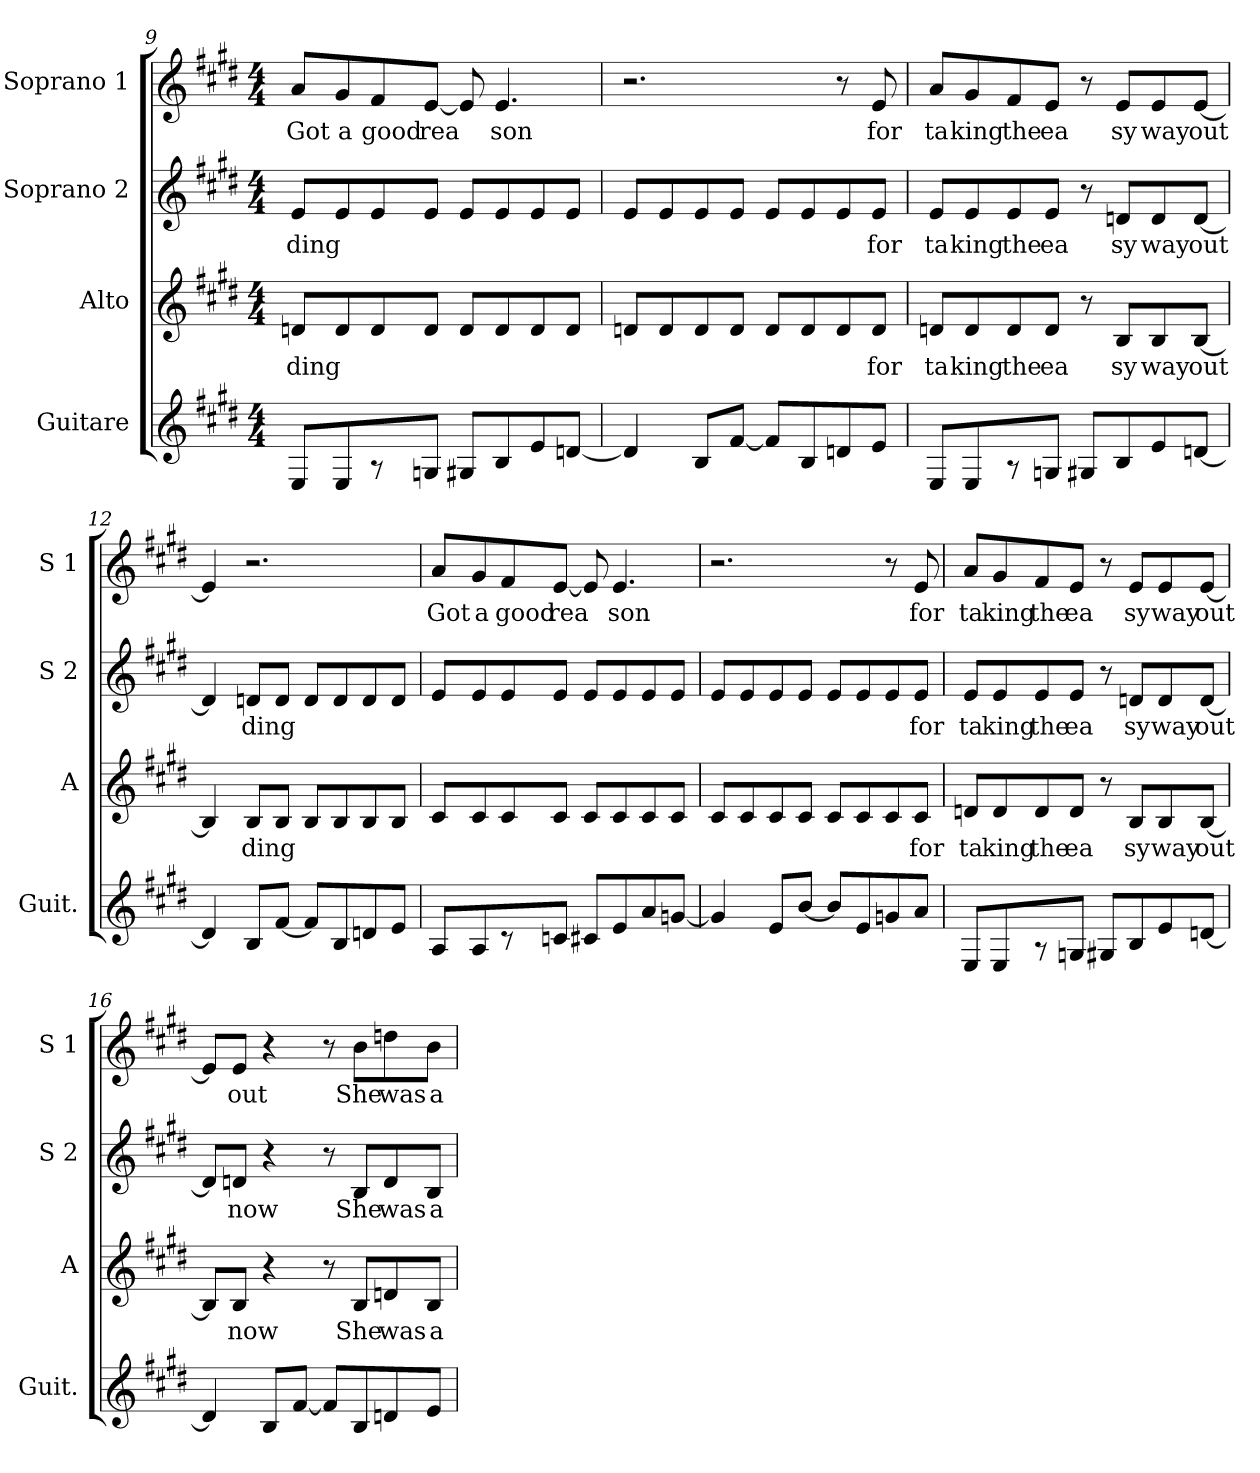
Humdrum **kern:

**kern	**kern	**text	**kern	**text	**kern	**text
*part4	*part3	*part3	*part2	*part2	*part1	*part1
*staff4	*staff3	*staff3	*staff2	*staff2	*staff1	*staff1
*I"Guitare	*I"Alto	*	*I"Soprano 2	*	*I"Soprano 1	*
*I'Guit.	*I'A	*	*I'S 2	*	*I'S 1	*
!!LO:LB:g=z
*clefG2	*clefG2	*	*clefG2	*	*clefG2	*
*ITrd7c12	*	*	*	*	*	*
*k[f#c#g#d#]	*k[f#c#g#d#]	*	*k[f#c#g#d#]	*	*k[f#c#g#d#]	*
*E:	*E:	*	*E:	*	*E:	*
*M4/4	*M4/4	*	*M4/4	*	*M4/4	*
=9	=9	=9	=9	=9	=9	=9
!	!	!LO:LY:b	!	!	!	!
!	!	!	!	!LO:LY:b	!	!
!	!	!	!	!	!	!LO:LY:b
8EE/L	8dn/L	ding	8e/L	ding	8a/L	Got
!	!	!	!	!	!	!LO:LY:b
8EE/	8d/	.	8e/	.	8g#/	a
!	!	!	!	!	!	!LO:LY:b
8r	8d/	.	8e/	.	8f#/	good
!	!	!	!	!	!	!LO:LY:b
8GGn/J	8d/J	.	8e/J	.	[8e/J	rea
8GG#X/L	8d/L	.	8e/L	.	8e/]	.
!	!	!	!	!	!	!LO:LY:b
8BB/	8d/	.	8e/	.	4.e/	son
8E/	8d/	.	8e/	.	.	.
[8Dn/J	8d/J	.	8e/J	.	.	.
=10	=10	=10	=10	=10	=10	=10
4D/]	8dn/L	.	8e/L	.	2.r	.
.	8d/	.	8e/	.	.	.
8BB/L	8d/	.	8e/	.	.	.
[8F#/J	8d/J	.	8e/J	.	.	.
8F#/L]	8d/L	.	8e/L	.	.	.
8BB/	8d/	.	8e/	.	.	.
8Dn/	8d/	.	8e/	.	8r	.
!	!	!LO:LY:b	!	!	!	!
!	!	!	!	!LO:LY:b	!	!
!	!	!	!	!	!	!LO:LY:b
8E/J	8d/J	for	8e/J	for	8e/	for
=11	=11	=11	=11	=11	=11	=11
!	!	!LO:LY:b	!	!	!	!
!	!	!	!	!LO:LY:b	!	!
!	!	!	!	!	!	!LO:LY:b
8EE/L	8dn/L	ta	8e/L	ta	8a/L	ta
!	!	!LO:LY:b	!	!	!	!
!	!	!	!	!LO:LY:b	!	!
!	!	!	!	!	!	!LO:LY:b
8EE/	8d/	king	8e/	king	8g#/	king
!	!	!LO:LY:b	!	!	!	!
!	!	!	!	!LO:LY:b	!	!
!	!	!	!	!	!	!LO:LY:b
8r	8d/	the	8e/	the	8f#/	the
!	!	!LO:LY:b	!	!	!	!
!	!	!	!	!LO:LY:b	!	!
!	!	!	!	!	!	!LO:LY:b
8GGn/J	8d/J	ea	8e/J	ea	8e/J	ea
8GG#X/L	8r	.	8r	.	8r	.
!	!	!LO:LY:b	!	!	!	!
!	!	!	!	!LO:LY:b	!	!
!	!	!	!	!	!	!LO:LY:b
8BB/	8B/L	sy	8dn/L	sy	8e/L	sy
!	!	!LO:LY:b	!	!	!	!
!	!	!	!	!LO:LY:b	!	!
!	!	!	!	!	!	!LO:LY:b
8E/	8B/	way	8d/	way	8e/	way
!	!	!LO:LY:b	!	!	!	!
!	!	!	!	!LO:LY:b	!	!
!	!	!	!	!	!	!LO:LY:b
[8Dn/J	[8B/J	out	[8d/J	out	[8e/J	out
=12	=12	=12	=12	=12	=12	=12
4D/]	4B/]	.	4d/]	.	4e/]	.
!	!	!LO:LY:b	!	!	!	!
!	!	!	!	!LO:LY:b	!	!
8BB/L	8B/L	ding	8dn/L	ding	2.r	.
[8F#/J	8B/J	.	8d/J	.	.	.
8F#/L]	8B/L	.	8d/L	.	.	.
8BB/	8B/	.	8d/	.	.	.
8Dn/	8B/	.	8d/	.	.	.
8E/J	8B/J	.	8d/J	.	.	.
!!LO:PB:g=z
=13	=13	=13	=13	=13	=13	=13
!	!	!	!	!	!	!LO:LY:b
8AA/L	8c#/L	.	8e/L	.	8a/L	Got
!	!	!	!	!	!	!LO:LY:b
8AA/	8c#/	.	8e/	.	8g#/	a
!	!	!	!	!	!	!LO:LY:b
8r	8c#/	.	8e/	.	8f#/	good
!	!	!	!	!	!	!LO:LY:b
8Cn/J	8c#/J	.	8e/J	.	[8e/J	rea
8C#X/L	8c#/L	.	8e/L	.	8e/]	.
!	!	!	!	!	!	!LO:LY:b
8E/	8c#/	.	8e/	.	4.e/	son
8A/	8c#/	.	8e/	.	.	.
[8Gn/J	8c#/J	.	8e/J	.	.	.
=14	=14	=14	=14	=14	=14	=14
4G/]	8c#/L	.	8e/L	.	2.r	.
.	8c#/	.	8e/	.	.	.
8E/L	8c#/	.	8e/	.	.	.
[8B/J	8c#/J	.	8e/J	.	.	.
8B/L]	8c#/L	.	8e/L	.	.	.
8E/	8c#/	.	8e/	.	.	.
8Gn/	8c#/	.	8e/	.	8r	.
!	!	!LO:LY:b	!	!	!	!
!	!	!	!	!LO:LY:b	!	!
!	!	!	!	!	!	!LO:LY:b
8A/J	8c#/J	for	8e/J	for	8e/	for
=15	=15	=15	=15	=15	=15	=15
!	!	!LO:LY:b	!	!	!	!
!	!	!	!	!LO:LY:b	!	!
!	!	!	!	!	!	!LO:LY:b
8EE/L	8dn/L	ta	8e/L	ta	8a/L	ta
!	!	!LO:LY:b	!	!	!	!
!	!	!	!	!LO:LY:b	!	!
!	!	!	!	!	!	!LO:LY:b
8EE/	8d/	king	8e/	king	8g#/	king
!	!	!LO:LY:b	!	!	!	!
!	!	!	!	!LO:LY:b	!	!
!	!	!	!	!	!	!LO:LY:b
8r	8d/	the	8e/	the	8f#/	the
!	!	!LO:LY:b	!	!	!	!
!	!	!	!	!LO:LY:b	!	!
!	!	!	!	!	!	!LO:LY:b
8GGn/J	8d/J	ea	8e/J	ea	8e/J	ea
8GG#X/L	8r	.	8r	.	8r	.
!	!	!LO:LY:b	!	!	!	!
!	!	!	!	!LO:LY:b	!	!
!	!	!	!	!	!	!LO:LY:b
8BB/	8B/L	sy	8dn/L	sy	8e/L	sy
!	!	!LO:LY:b	!	!	!	!
!	!	!	!	!LO:LY:b	!	!
!	!	!	!	!	!	!LO:LY:b
8E/	8B/	way	8d/	way	8e/	way
!	!	!LO:LY:b	!	!	!	!
!	!	!	!	!LO:LY:b	!	!
!	!	!	!	!	!	!LO:LY:b
[8Dn/J	[8B/J	out	[8d/J	out	[8e/J	out
=16	=16	=16	=16	=16	=16	=16
4D/]	8B/L]	.	8d/L]	.	8e/L]	.
!	!	!LO:LY:b	!	!	!	!
!	!	!	!	!LO:LY:b	!	!
!	!	!	!	!	!	!LO:LY:b
.	8B/J	now	8dn/J	now	8e/J	out
8BB/L	4r	.	4r	.	4r	.
[8F#/J	.	.	.	.	.	.
8F#/L]	8r	.	8r	.	8r	.
!	!	!LO:LY:b	!	!	!	!
!	!	!	!	!LO:LY:b	!	!
!	!	!	!	!	!	!LO:LY:b
8BB/	8B/L	She	8B/L	She	8b\L	She
!	!	!LO:LY:b	!	!	!	!
!	!	!	!	!LO:LY:b	!	!
!	!	!	!	!	!	!LO:LY:b
8Dn/	8dn/	was	8d/	was	8ddn\	was
!	!	!LO:LY:b	!	!	!	!
!	!	!	!	!LO:LY:b	!	!
!	!	!	!	!	!	!LO:LY:b
8E/J	8B/J	a	8B/J	a	8b\J	a
=	=	=	=	=	=	=
*-	*-	*-	*-	*-	*-	*-
